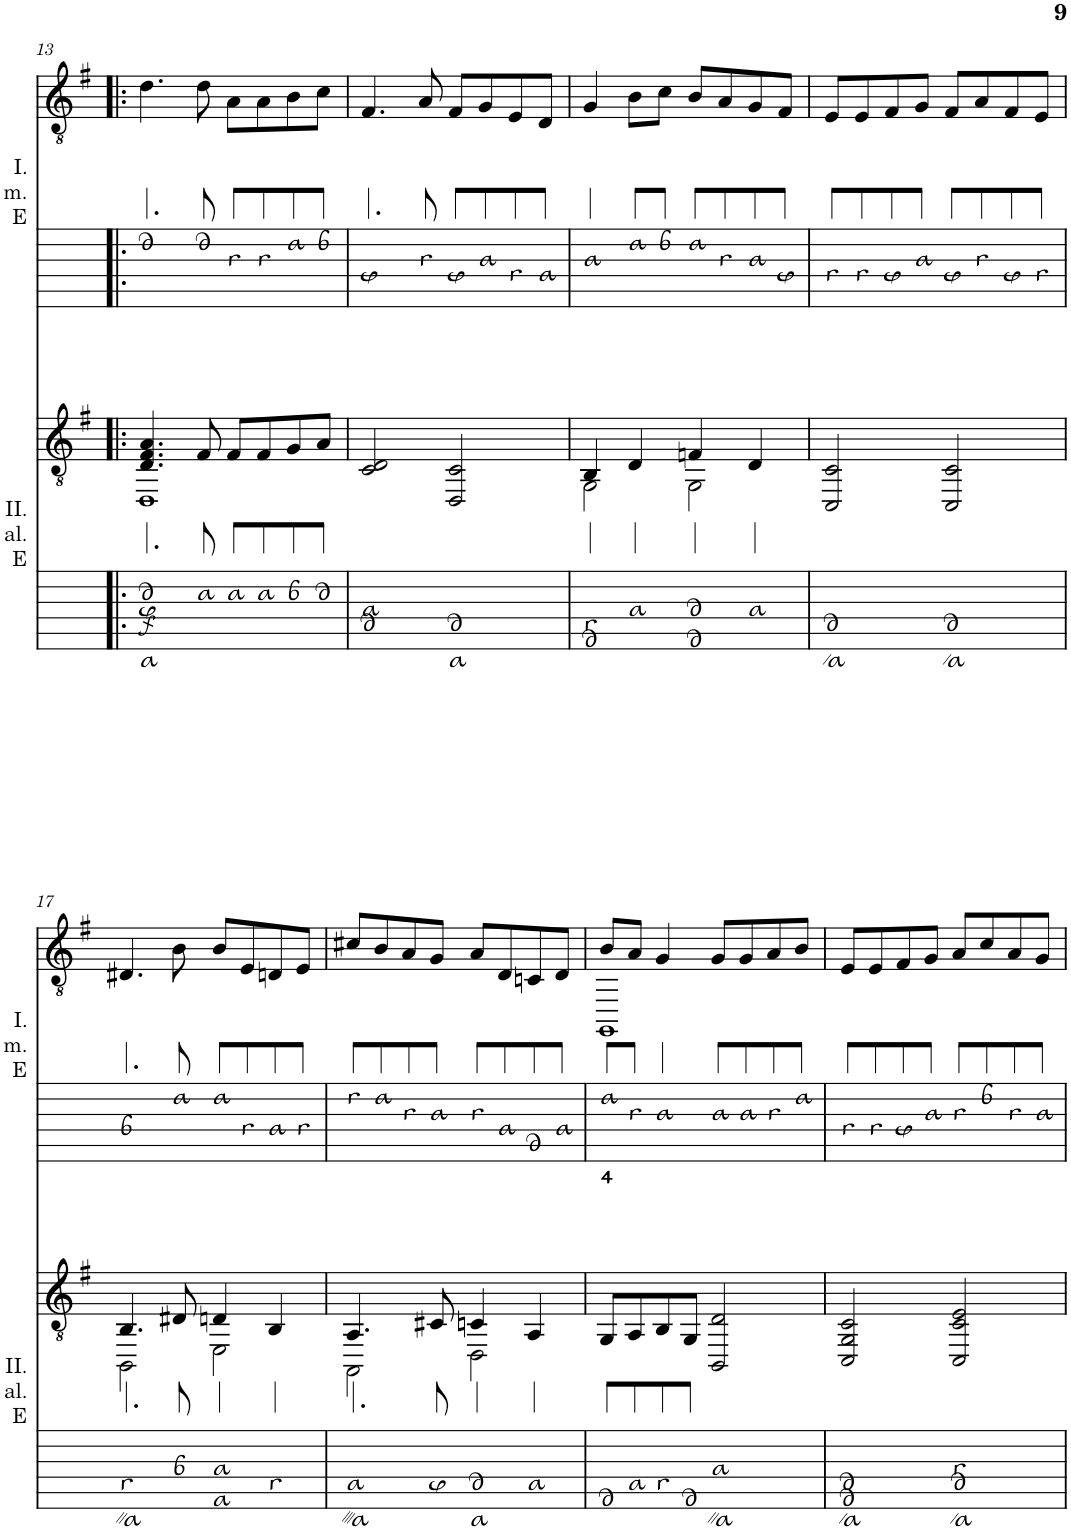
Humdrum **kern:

**kern	**kern	**kern	**kern
*part2	*part2	*part1	*part1
*staff4	*staff3	*staff2	*staff1
*I"II. arch lute in E	*	*I"I. man dora in E	*
*I'II. al. E	*	*I'I. m. E	*
!!LO:PB:g=z
*	*clefGv2	*	*clefGv2
*k[f#]	*k[f#]	*k[f#]	*k[f#]
*M4/4	*M4/4	*M4/4	*M4/4
=13!|:	=13!|:	=13!|:	=13!|:
*^	*^	*	*
4.D/ 4.F#/ 4.A/	1DD	4.D/ 4.F#/ 4.A/	1DD	4.d/	4.d\
8F#/	.	8F#/	.	8d/	8d\
8F#/L	.	8F#/L	.	8A/L	8A\L
8F#/	.	8F#/	.	8A/	8A\
8G/	.	8G/	.	8B/	8B\
8A/J	.	8A/J	.	8c/J	8c\J
*v	*v	*	*	*	*
*	*v	*v	*	*
=14	=14	=14	=14
2C 2D	2C/ 2D/	4.F#/	4.F#/
.	.	8A/	8A/
2DD 2C	2DD/ 2C/	8F#/L	8F#/L
.	.	8G/	8G/
.	.	8E/	8E/
.	.	8D/J	8D/J
=15	=15	=15	=15
*^	*^	*	*
4BB/	2GG	4BB/	2GG\	4G/	4G/
4D/	.	4D/	.	8B/L	8B\L
.	.	.	.	8c/J	8c\J
4Fn/	2GG	4Fn/	2GG\	8B/L	8B/L
.	.	.	.	8A/	8A/
4D/	.	4D/	.	8G/	8G/
.	.	.	.	8F#/J	8F#/J
*v	*v	*	*	*	*
*	*v	*v	*	*
=16	=16	=16	=16
2CC 2C	2CC/ 2C/	8E/L	8E/L
.	.	8E/	8E/
.	.	8F#/	8F#/
.	.	8G/J	8G/J
2CC 2C	2CC/ 2C/	8F#/L	8F#/L
.	.	8A/	8A/
.	.	8F#/	8F#/
.	.	8E/J	8E/J
!!LO:LB:g=z
=17	=17	=17	=17
*^	*^	*	*
4.BB/	2BBB	4.BB/	2BBB\	4.D#X/	4.D#X/
8D#X/	.	8D#X/	.	8B/	8B\
4Dn/	2EE	4Dn/	2EE\	8B/L	8B/L
.	.	.	.	8E/	8E/
4BB/	.	4BB/	.	8Dn/	8Dn/
.	.	.	.	8E/J	8E/J
=18	=18	=18	=18	=18	=18
4.AA/	2AAA	4.AA/	2AAA\	8c#X/L	8c#X/L
.	.	.	.	8B/	8B/
.	.	.	.	8A/	8A/
8C#X/	.	8C#X/	.	8G/J	8G/J
4Cn/	2DD	4Cn/	2DD\	8A/L	8A/L
.	.	.	.	8D/	8D/
4AA/	.	4AA/	.	8Cn/	8Cn/
.	.	.	.	8D/J	8D/J
*v	*v	*	*	*	*
*	*v	*v	*	*
=19	=19	=19	=19
*	*	*^	*^
8GG/L	8GG/L	8B/L	1GGG	8B/L	1GGG
8AA/	8AA/	8A/J	.	8A/J	.
8BB/	8BB/	4G/	.	4G/	.
8GG/J	8GG/J	.	.	.	.
2BBB 2D	2BBB/ 2D/	8G/L	.	8G/L	.
.	.	8G/	.	8G/	.
.	.	8A/	.	8A/	.
.	.	8B/J	.	8B/J	.
*	*	*v	*v	*	*
*	*	*	*v	*v
=20	=20	=20	=20
2CC 2GG 2C	2CC/ 2GG/ 2C/	8E/L	8E/L
.	.	8E/	8E/
.	.	8F#/	8F#/
.	.	8G/J	8G/J
2CC 2C 2E	2CC/ 2C/ 2E/	8A/L	8A/L
.	.	8c/	8c/
.	.	8A/	8A/
.	.	8G/J	8G/J
=	=	=	=
*-	*-	*-	*-
